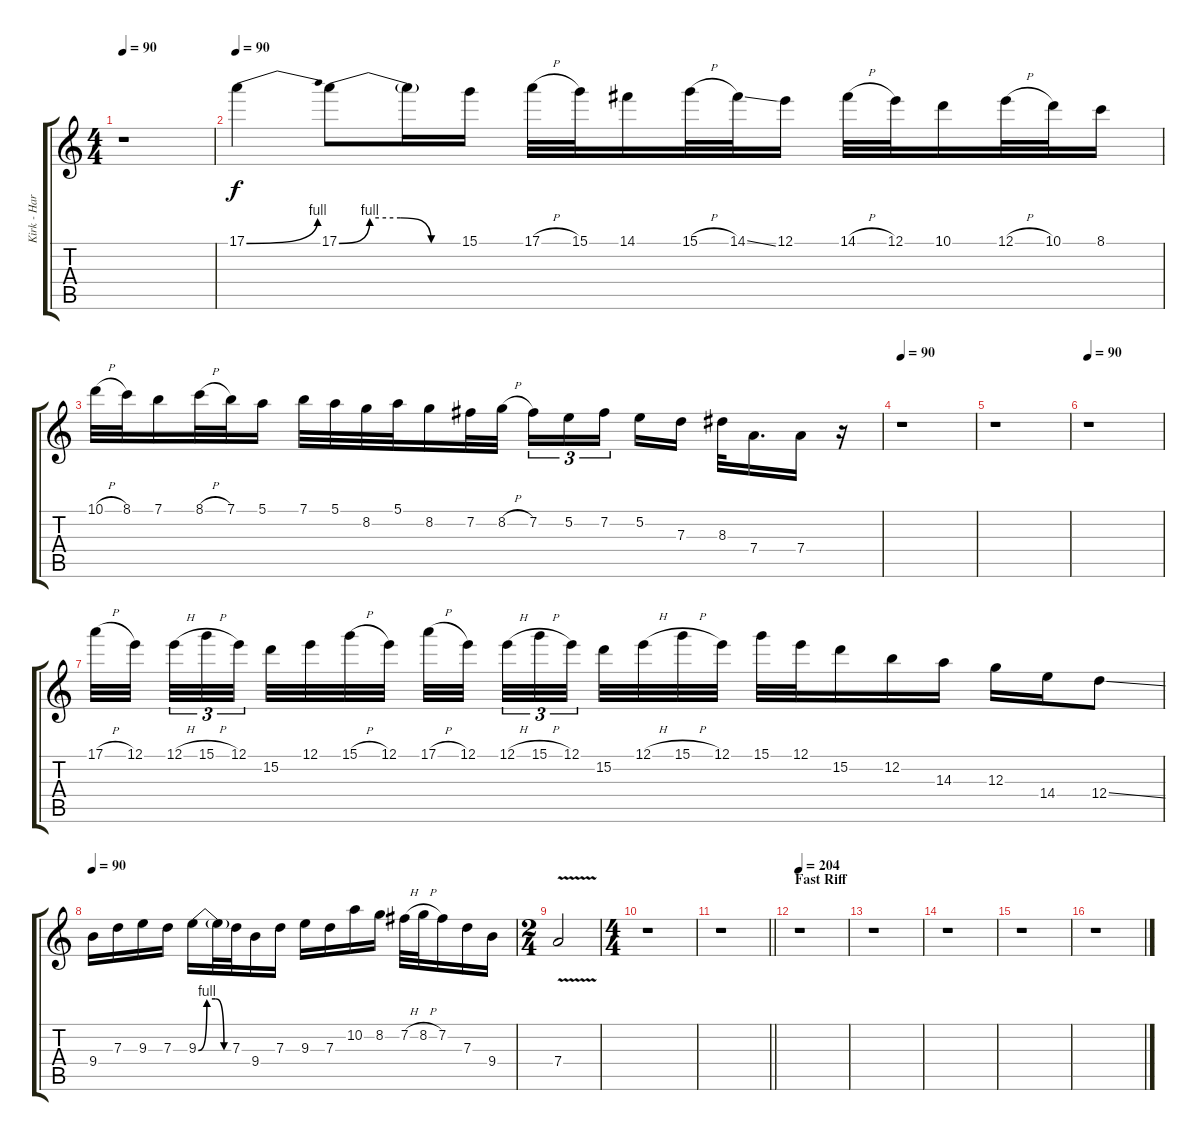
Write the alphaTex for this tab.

\track ("Kirk - Harmonic Guitar" "Kirk - Har") {instrument overdrivenguitar}
\staff {score tabs}
\tuning (E4 B3 G3 D3 A2 E2) {hide}
\ts (4 4)
\tempo 90
\clef g2
\ks c
r.1{dy f} |
\tempo 90
17.1{be (bend 0 0 60 4)}.4 17.1{be (custom 0 0 15 4 30 4 45 0 60 0)}.8 17.1{t}.16 15.1.16 17.1{h}.32 15.1.32 14.1.16 15.1{h}.32 14.1{ss}.32 12.1.16 14.1{h}.32 12.1.32 10.1.16 12.1{h}.32 10.1.32 8.1.16 |
10.1{h}.32 8.1.32 7.1.16 8.1{h}.32 7.1.32 5.1.16 7.1.32 5.1.32 8.2.32 5.1.32 8.2.16 7.2.32 8.2{h}.32 7.2.16{tu (3 2)} 5.2.16{tu (3 2)} 7.2.16{tu (3 2) beam splitsecondary} 5.2.16 7.3.16 8.3.32 7.4.16{d} 7.4.16 r.16 |
\tempo 90
r.1 |
r.1 |
\tempo 90
r.1 |
17.1{h}.32 12.1.32{beam splitsecondary} 12.1{h}.32{tu (3 2)} 15.1{h}.32{tu (3 2)} 12.1.32{tu (3 2) beam splitsecondary} 15.2.32 12.1.32 15.1{h}.32 12.1.32 17.1{h}.32 12.1.32{beam splitsecondary} 12.1{h}.32{tu (3 2)} 15.1{h}.32{tu (3 2)} 12.1.32{tu (3 2) beam splitsecondary} 15.2.32 12.1{h}.32 15.1{h}.32 12.1.32 15.1.32 12.1.32 15.2.16 12.2.16 14.3.16 12.3.16 14.4.16 12.4{ss}.8 |
\tempo 90
9.4.16 7.3.16 9.3.16 7.3.16 9.3{be (custom 0 0 15 4 30 4 45 0 60 0)}.16 9.3{t}.32 7.3.32 9.4.16 7.3.16 9.3.16 7.3.16 10.2.16 8.2.16 7.2{h}.32 8.2{h}.32 7.2.16 7.3.16 9.4.16 |
\ts (2 4)
7.4{v}.2 |
\ts (4 4)
r.1{volume 11 balance 12} |
\barLineRight lightlight
r.1 |
\section ("" "Fast Riff")
\tempo 204
r.1 |
r.1 |
r.1 |
r.1 |
r.1
